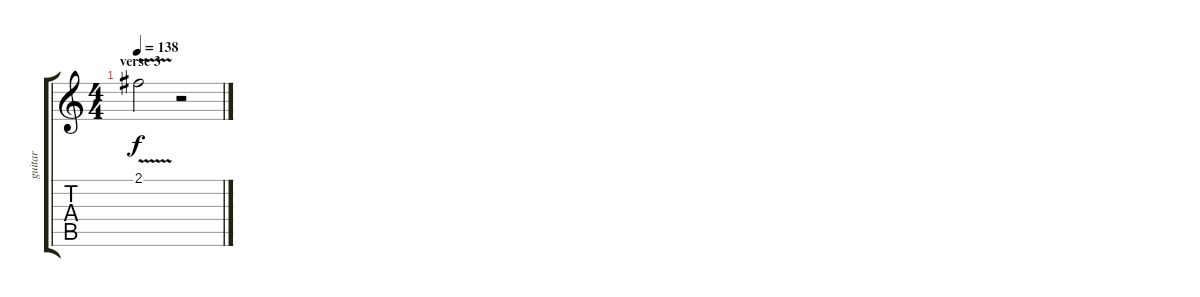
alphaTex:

\track ("guitar " "guitar ") {instrument overdrivenguitar}
\staff {score tabs}
\tuning (E4 B3 G3 D3 A2 E2) {hide}
\ts (4 4)
\section ("" "verse 3")
\tempo 138
\clef g2
\ks c
2.1{v}.2{dy f} r.2
